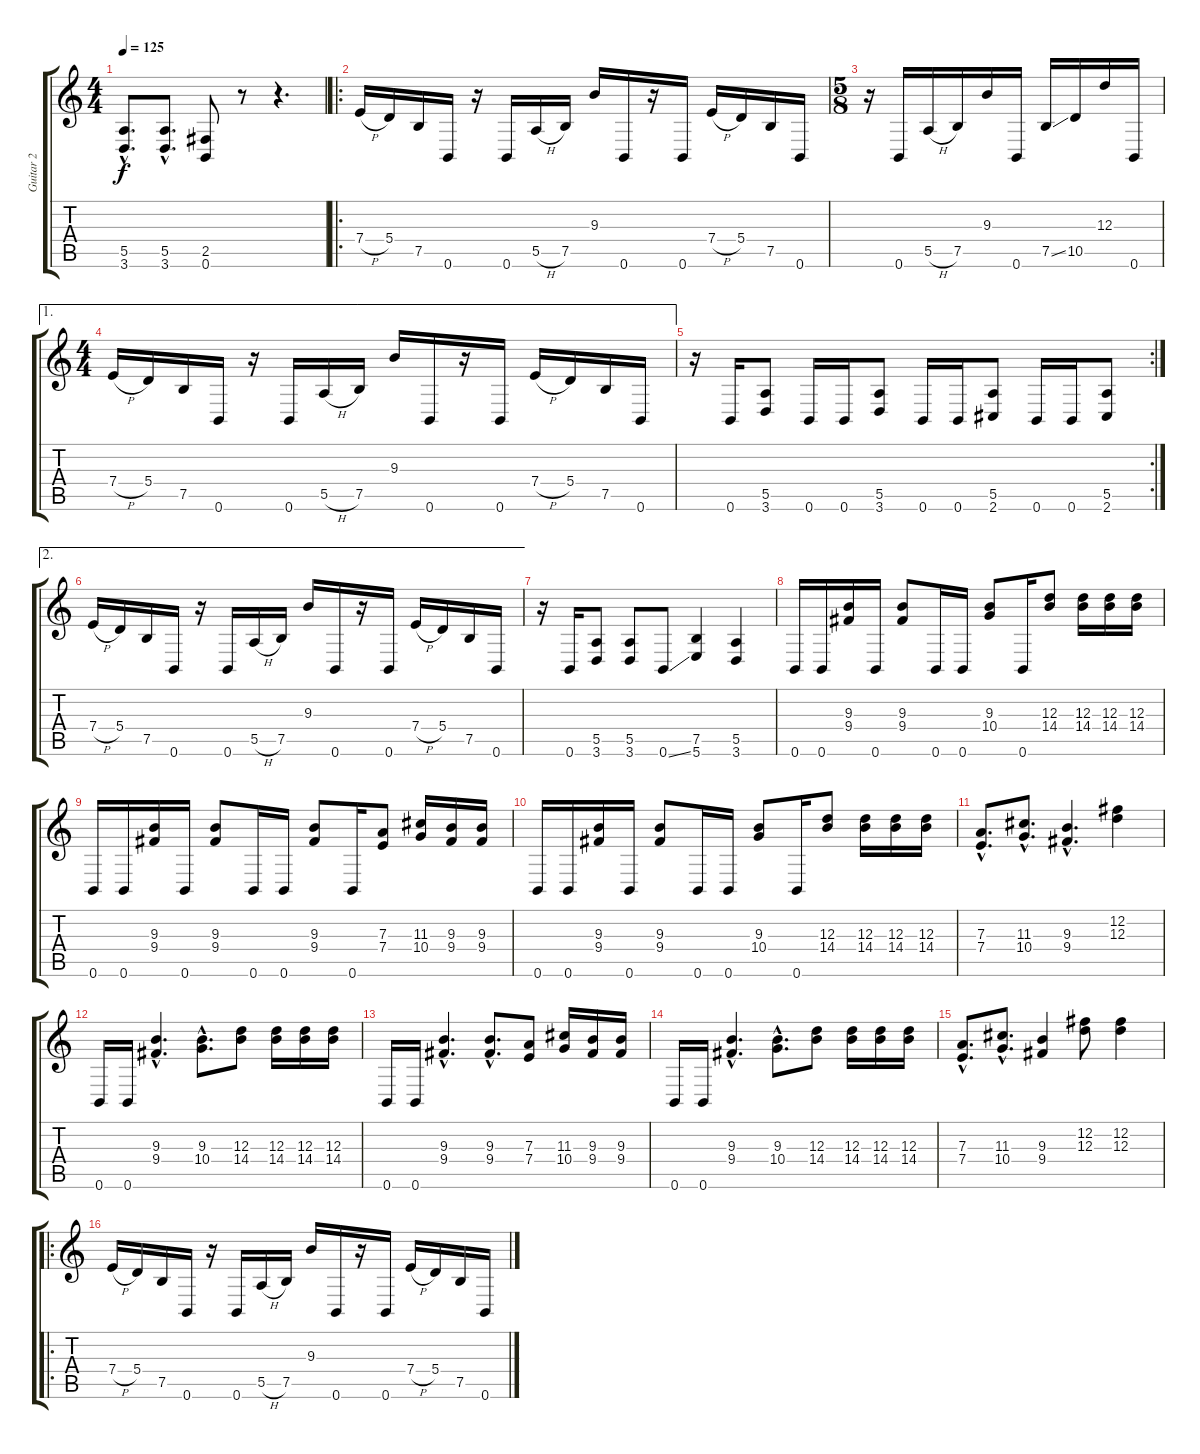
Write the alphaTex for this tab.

\track ("Guitar 2" "Guitar 2") {instrument distortionguitar}
\staff {score tabs}
\tuning (B3 Gb3 D3 A2 E2 B1) {hide}
\ts (4 4)
\tempo 125
\clef g2
\ks c
(5.5{hac} 3.6{hac}).8{d dy f instrument distortionguitar} (5.5{hac} 3.6{hac}).8{d} (2.5 0.6).8 r.8 r.4{d} |
\ro
7.4{h}.16 5.4.16 7.5.16 0.6.16 r.16 0.6.16 5.5{h}.16 7.5.16 9.3.16 0.6.16 r.16 0.6.16 7.4{h}.16 5.4.16 7.5.16 0.6.16 |
\ts (5 8)
r.16 0.6.16 5.5{h}.16 7.5.16 9.3.16 0.6.16 7.5{ss}.16 10.5.16 12.3.16 0.6.16 |
\ae 1
\ts (4 4)
7.4{h}.16 5.4.16 7.5.16 0.6.16 r.16 0.6.16 5.5{h}.16 7.5.16 9.3.16 0.6.16 r.16 0.6.16 7.4{h}.16 5.4.16 7.5.16 0.6.16 |
\rc 2
r.16 0.6.16 (5.5 3.6).8 0.6.16 0.6.16 (5.5 3.6).8 0.6.16 0.6.16 (5.5 2.6).8 0.6.16 0.6.16 (5.5 2.6).8 |
\ae 2
7.4{h}.16 5.4.16 7.5.16 0.6.16 r.16 0.6.16 5.5{h}.16 7.5.16 9.3.16 0.6.16 r.16 0.6.16 7.4{h}.16 5.4.16 7.5.16 0.6.16 |
r.16 0.6.16 (5.5 3.6).8 (5.5 3.6).8 0.6{ss}.8 (7.5 5.6).4 (5.5 3.6).4 |
0.6.16 0.6.16 (9.3 9.4).16 0.6.16 (9.3 9.4).8 0.6.16 0.6.16 (9.3 10.4).8 0.6.16 (12.3 14.4).8 (12.3 14.4).16 (12.3 14.4).16 (12.3 14.4).16 |
0.6.16 0.6.16 (9.3 9.4).16 0.6.16 (9.3 9.4).8 0.6.16 0.6.16 (9.3 9.4).8 0.6.16 (7.3 7.4).8 (11.3 10.4).16 (9.3 9.4).16 (9.3 9.4).16 |
0.6.16 0.6.16 (9.3 9.4).16 0.6.16 (9.3 9.4).8 0.6.16 0.6.16 (9.3 10.4).8 0.6.16 (12.3 14.4).8 (12.3 14.4).16 (12.3 14.4).16 (12.3 14.4).16 |
(7.3{hac} 7.4{hac}).8{d} (11.3{hac} 10.4{hac}).8{d} (9.3{hac} 9.4{hac}).4{d} (12.2 12.3).4 |
0.6.16 0.6.16 (9.3{hac} 9.4{hac}).4{d} (9.3{hac} 10.4{hac}).8{d} (12.3 14.4).8 (12.3 14.4).16 (12.3 14.4).16 (12.3 14.4).16 |
0.6.16 0.6.16 (9.3{hac} 9.4{hac}).4{d} (9.3{hac} 9.4{hac}).8{d} (7.3 7.4).8 (11.3 10.4).16 (9.3 9.4).16 (9.3 9.4).16 |
0.6.16 0.6.16 (9.3{hac} 9.4{hac}).4{d} (9.3{hac} 10.4{hac}).8{d} (12.3 14.4).8 (12.3 14.4).16 (12.3 14.4).16 (12.3 14.4).16 |
(7.3{hac} 7.4{hac}).8{d} (11.3{hac} 10.4{hac}).8{d} (9.3 9.4).4 (12.2 12.3).8 (12.2 12.3).4 |
\ro
7.4{h}.16 5.4.16 7.5.16 0.6.16 r.16 0.6.16 5.5{h}.16 7.5.16 9.3.16 0.6.16 r.16 0.6.16 7.4{h}.16 5.4.16 7.5.16 0.6.16
